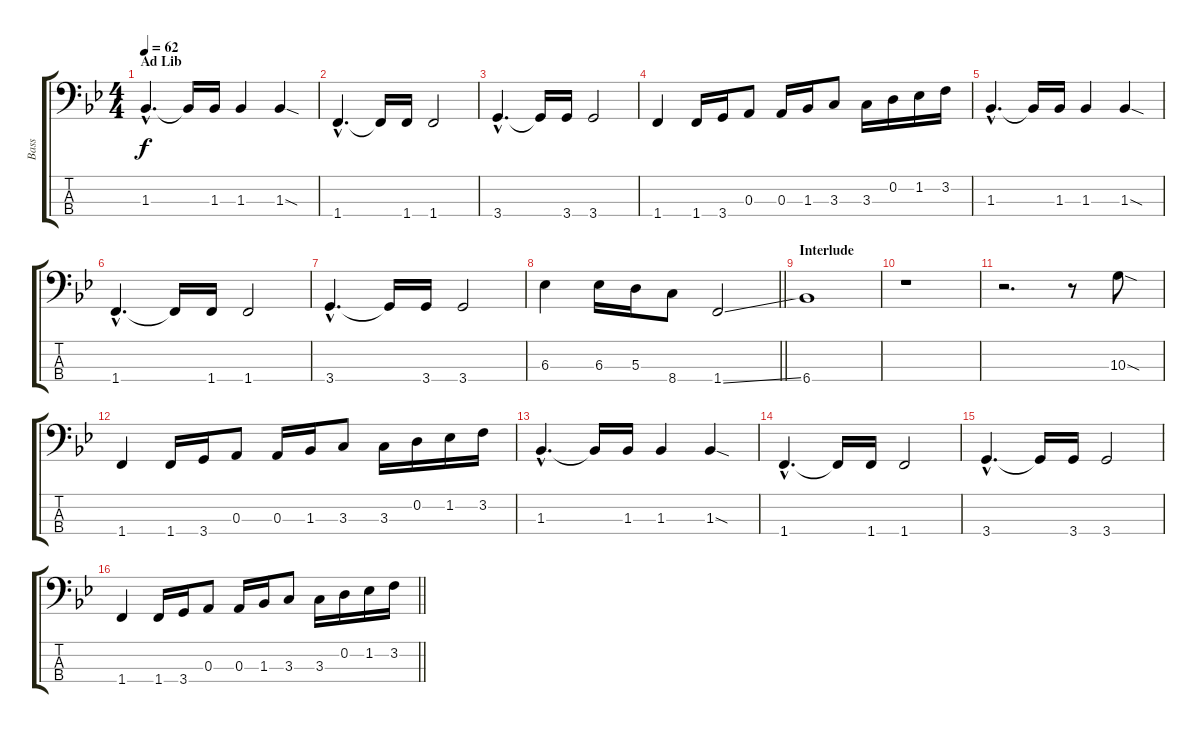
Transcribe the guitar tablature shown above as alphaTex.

\track ("Bass" "Bass") {instrument electricbassfinger}
\staff {score tabs}
\tuning (G2 D2 A1 E1) {hide}
\ts (4 4)
\section ("" "Ad Lib")
\tempo 62
\clef f4
\ks bb
1.3{hac}.4{d dy f} 1.3{t}.16 1.3.16 1.3.4 1.3{sod}.4 |
1.4{hac}.4{d} 1.4{t}.16 1.4.16 1.4.2 |
3.4{hac}.4{d} 3.4{t}.16 3.4.16 3.4.2 |
1.4.4 1.4.16 3.4.16 0.3.8 0.3.16 1.3.16 3.3.8 3.3.16 0.2.16 1.2.16 3.2.16 |
1.3{hac}.4{d} 1.3{t}.16 1.3.16 1.3.4 1.3{sod}.4 |
1.4{hac}.4{d} 1.4{t}.16 1.4.16 1.4.2 |
3.4{hac}.4{d} 3.4{t}.16 3.4.16 3.4.2 |
\barLineRight lightlight
6.3.4 6.3.16 5.3.16 8.4.8 1.4{ss}.2 |
\section ("" "Interlude")
6.4.1 |
r.1 |
r.2{d} r.8 10.3{sod}.8 |
1.4.4 1.4.16 3.4.16 0.3.8 0.3.16 1.3.16 3.3.8 3.3.16 0.2.16 1.2.16 3.2.16 |
1.3{hac}.4{d} 1.3{t}.16 1.3.16 1.3.4 1.3{sod}.4 |
1.4{hac}.4{d} 1.4{t}.16 1.4.16 1.4.2 |
3.4{hac}.4{d} 3.4{t}.16 3.4.16 3.4.2 |
\barLineRight lightlight
1.4.4 1.4.16 3.4.16 0.3.8 0.3.16 1.3.16 3.3.8 3.3.16 0.2.16 1.2.16 3.2.16
